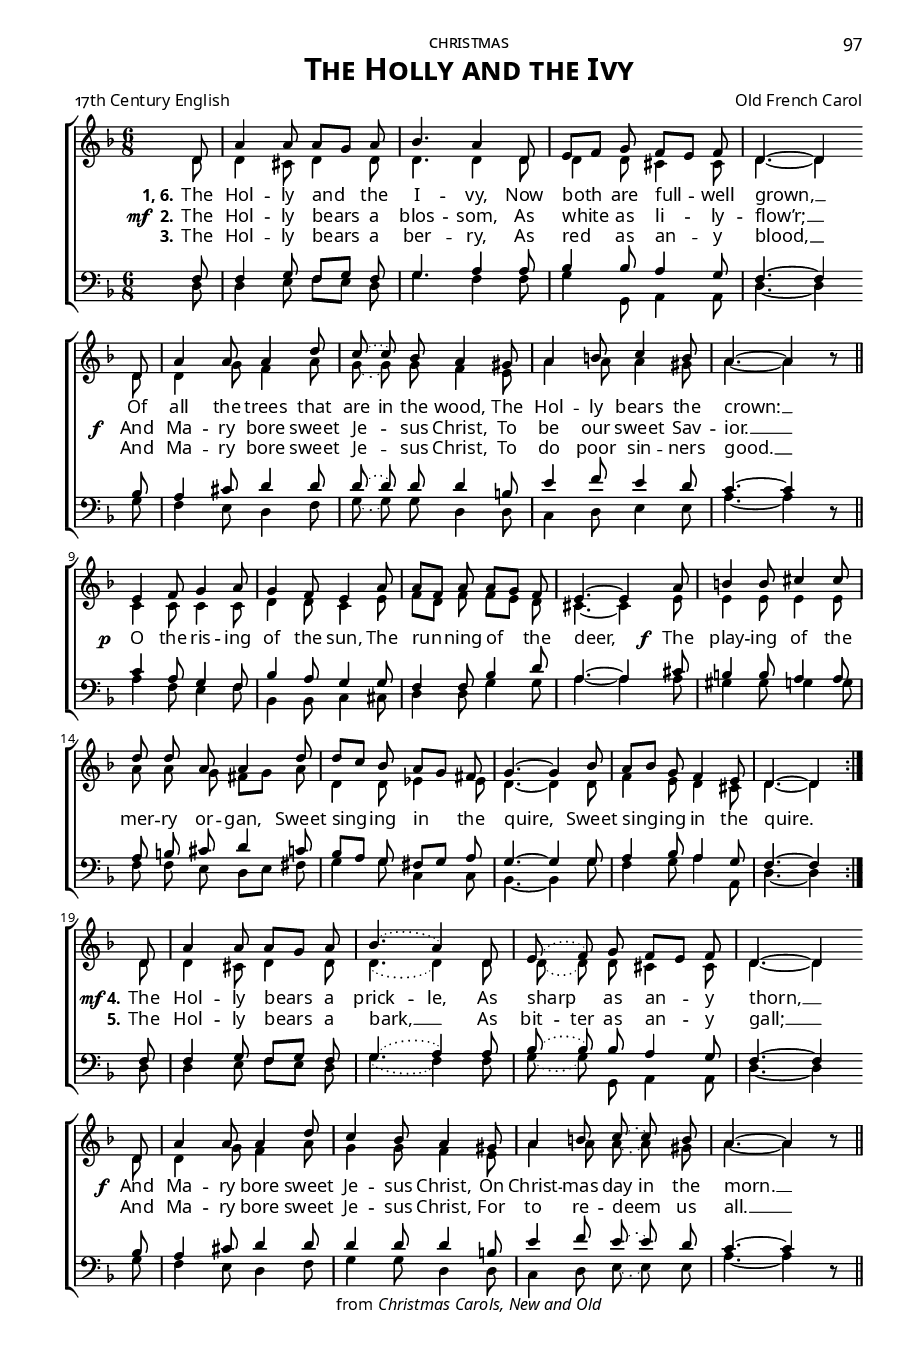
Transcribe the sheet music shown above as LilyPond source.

\version "2.14.2"
\include "util.ly"
\header {
  title = \markup{\override #'(font-name . "Garamond Premier Pro Semibold"){ \abs-fontsize #15 \smallCapsOldStyle"The Holly and the Ivy"}}
  poet = \markup\oldStyleNum"17th Century English"
  composer = \markup\oldStyleNum"Old French Carol"
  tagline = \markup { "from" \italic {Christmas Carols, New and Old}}
}
\paper {
  %print-all-headers = ##t
  paper-height = 9\in
  paper-width = 6\in
  indent = 0\in
  %system-system-spacing = #'((basic-distance . 10) (padding . 0))
  system-system-spacing =
    #'((basic-distance . 0)
       (minimum-distance . 0)
       (padding . -5)
       (stretchability . 100))
  last-bottom-spacing =
    #'((basic-distance . -10)
       (minimum-distance . -10)
       (padding . 0)
       (stretchability . 0))
  ragged-last-bottom = ##f
  ragged-bottom = ##f
  two-sided = ##t
  inner-margin = 0.5\in
  outer-margin = 0.25\in
  top-margin = 0.25\in
  bottom-margin = 0.25\in
  first-page-number = #097
  print-first-page-number = ##t
  headerLine = \markup{\override #'(font-name . "Garamond Premier Pro") \smallCapsOldStyle"christmas"}
  oddHeaderMarkup = \markup\fill-line{
     \override #'(font-name . "Garamond Premier Pro")\abs-fontsize #8.5
     \combine 
        \fill-line{"" \on-the-fly #print-page-number-check-first
        \oldStylePageNum""
        }
        \fill-line{\headerLine}
  }
  evenHeaderMarkup = \markup {
     \override #'(font-name . "Garamond Premier Pro")\abs-fontsize #8.5
     \combine
        \on-the-fly #print-page-number-check-first
        \oldStylePageNum""
        \fill-line{\headerLine}
  }
}
#(set-global-staff-size 14.2) \paper{ #(define fonts (make-pango-font-tree "GoudyOlSt BT" "Garamond Premier Pro" "Garamond Premier Pro" (/ 14.2 20))) }
global = {
  \key f \major
  \time 6/8
  \autoBeamOff
  \override DynamicLineSpanner #'staff-padding = #0.0
  \override DynamicLineSpanner #'Y-extent = #'(-1 . 1)
}

sopMusic = \relative c' {
  \partial 8 d8 |
  a'4 a8 a[ g] a |
  bes4. a4 d,8 |
  e[ f] g f[ e] f |
  
  d4.~ d4 \bar""\break d8 |
  a'4 a8 a4 d8 |
  \slurDotted
  c8( c) bes8 a4 gis8 |
  a4 b8 c4 b8 |
  
  a4.~ a4 bes8\rest \bar "||" \break
  e,4 f8 g4 a8 |
  g4 f8 e4 a8 |
  a[ f] a a[ g] f |
  
  e4.~ e4 a8 |
  b4 b8 cis4 cis8 |
  d8 d8 a a4 d8 |
  
  d[ c] bes a[ g] fis |
  g4.~ g4 bes8 |
  a[ bes] g f4 e8 |
  \partial 8*5 d4.~ d4 \bar ":|" \break
  
  
  
  
  \partial 8 d8 |
  a'4 a8 a[ g] a |
  bes4.( a4) d,8 |
  e( f) g f[ e] f |
  
  d4.~ d4 \bar""\break d8 |
  a'4 a8 a4 d8 |
  c4 bes8 a4 gis8 |
  \tieDotted
  a4 b8 c8~ c b8 |
  
  \tieSolid
  a4.~ a4 bes8\rest \bar "||" 
}
sopWords = \lyricmode {
  
}

altoMusic = \relative c' {
  d8 |
  d4 cis8 d4 d8 |
  d4. d4 d8 |
  d4 d8 cis4 cis8 |
  
  d4.~ d4 d8 |
  d4 g8 f4 a8 |
  \slurDotted
  g8( g) g8 f4 e8 |
  a4 a8 a4 gis8 |
  
  a4.~ a4 s8 |
  c,4 c8 c4 c8 |
  d4 d8 c4 e8 |
  f[ d] f f[ e] d |
  
  cis4.~ cis4 e8 |
  e4 e8 e4 e8 |
  a a g fis[ g] a |
  
  d,4 d8 ees4 ees8 |
  d4.~ d4 d8 |
  f4 e8 d4 cis8 |
  d4.~ d4 |
  
  
  
  d8 |
  d4 cis8 d4 d8 |
  d4.( d4) d8 |
  d8( d) d8 cis4 cis8 |
  
  d4.~ d4 d8 |
  d4 g8 f4 a8 |
  g4 g8 f4 e8 |
  \tieDotted
  a4 a8 a~ a gis8 |
  
  \tieSolid
  a4.~ a4 s8 |
}
altoWords = {
  \dropLyricsXI
  \lyricmode {
    \set stanza = #"1, 6."
    The Hol -- ly and the I -- vy,
    Now both are full -- well grown, __
    \set ignoreMelismata = ##t
    Of all the trees that are in the wood,
    \unset ignoreMelismata
    The Hol -- ly bears the crown: __
  }
  \set stanza = \markup\dynamic"p  "
  \lyricmode {
    O the ris -- ing of the sun,
    The run -- ning of the deer,
  }
  \set stanza = \markup\dynamic"   f "
  \lyricmode {
    The play -- ing of the mer -- ry or -- gan,
    Sweet sing -- ing in the quire,
    Sweet sing -- ing in the quire.
    
  }
  \set stanza = \markup{\dynamic" mf" "4."}
  \lyricmode {
    The Hol -- ly bears a \set ignoreMelismata = ##t
    prick -- le,
    \unset ignoreMelismata
    As sharp as an -- y thorn, __
  }
  \set stanza = \markup\dynamic"f "
  \lyricmode {
    And Ma -- ry bore sweet Je -- sus Christ,
    On Christ -- mas \set ignoreMelismata = ##t day in the morn. __ _
  }
}
altoWordsII = {
  \dropLyricsXI
  \set stanza = \markup{\dynamic"mf " "2."}
  \lyricmode {
    The Hol -- ly bears a blos -- som,
    As white as li -- ly -- flow’r; __
  }
  \set stanza = \markup\dynamic"f  "
  \lyricmode {
    And Ma -- ry bore sweet Je -- sus Christ,
    To be our sweet Sav -- ior. __ ""
    
    \repeat unfold 33 \skip1
    \set stanza = #"5."
    The Hol -- ly bears a bark, __
    \set ignoreMelismata = ##t
    As bit -- ter 
    \unset ignoreMelismata
    as an -- y gall; __
    And Ma -- ry bore sweet Je -- sus Christ,
    For to re -- deem us all. __
  }
}
altoWordsIII = \lyricmode {
  \dropLyricsXI
  \set stanza = #"3."
  The Hol -- ly bears a ber -- ry,
  As red as an -- y blood, __
  And Ma -- ry bore sweet Je -- sus Christ,
  To do poor sin -- ners good. __
}
altoWordsIV = \lyricmode {
}
altoWordsV = \lyricmode {
}
altoWordsVI = \lyricmode {
  \set stanza = #"6."
}
tenorMusic = \relative c {
  f8 |
  f4 g8 f[ g] f |
  g4. a4 a8 |
  bes4 bes8 a4 g8 |
  
  f4.~f4 bes8 |
  a4 cis8 d4 d8 |
  \slurDotted
  d8( d) d8 d4 b8 |
  e4 f8 e4 d8 |
  
  c4.~ c4 s8 |
  c4 a8 g4 f8 |
  bes4 a8 g4 g8 |
  f4 f8 bes4 d8 |
  
  a4.~ a4 cis8 |
  b4 b8 a4 a8 |
  a b cis d4 c8 |
  
  bes[ a] g fis[ g] a |
  g4.~ g4 g8 |
  a4 bes8 a4 g8 |
  f4.~ f4 |
  
  
  
  
  
  f8 |
  f4 g8 f[ g] f |
  g4.( a4) a8 |
  bes8( bes) bes8 a4 g8 |
  
  f4.~f4 bes8 |
  a4 cis8 d4 d8 |
  d4 d8 d4 b8 |
  \tieDotted
  e4 f8 e~ e d8 |
  
  \tieSolid
  c4.~ c4 s8 |
}
tenorWords = \lyricmode {

}

bassMusic = \relative c {
  d8 |
  d4 e8 f[ e] d |
  g4. f4 f8 |
  g4 g,8 a4 a8 |
  
  d4.~ d4 g8 |
  f4 e8 d4 f8 |
  \slurDotted
  g8( g) g8 d4 d8 |
  c4 d8 e4 e8 |
  
  a4.~ a4 d,8\rest |
  a'4 f8 e4 f8 |
  bes,4 bes8 c4 cis8 |
  d4 d8 g4 g8 |
  
  a4.~ a4 a8 |
  gis4 gis8 g4 g8 |
  f f e d[ e] fis |
  
  g4 g8 c,4 c8 bes4.~ bes4 g'8 |
  f4 g8 a4 a,8 |
  d4.~ d4 |
  
  
  
  
  d8 |
  d4 e8 f[ e] d |
  g4.( f4) f8 |
  g8( g) g,8 a4 a8 |
  
  d4.~ d4 g8 |
  f4 e8 d4 f8 |
  g4 g8 d4 d8 |
  \tieDotted
  c4 d8 e~ e e8 |
  
  \tieSolid
  a4.~ a4 d,8\rest |
}
bassWords = \lyricmode {

}

pianoRH = \relative c' {
  
}
pianoLH = \relative c' {
  
}

\score {
  <<
   \new ChoirStaff <<
%    \new Lyrics = sopranos \with { \override VerticalAxisGroup #'nonstaff-relatedstaff-spacing = #'((basic-distance . 1)) }
    \new Staff = women <<
      \new Voice = "sopranos" { \voiceOne << \global \sopMusic >> }
      \new Voice = "altos" { \voiceTwo << \global \altoMusic >> }
    >>
    \new Lyrics \with { alignAboveContext = #"women" \override VerticalAxisGroup #'nonstaff-relatedstaff-spacing = #'((basic-distance . 1))} \lyricsto "sopranos" \sopWords
    \new Lyrics = "altosVI"  \with { alignBelowContext = #"women" \override VerticalAxisGroup #'nonstaff-relatedstaff-spacing = #'((basic-distance . 1))} \lyricsto "sopranos" \altoWordsVI
    \new Lyrics = "altosV"  \with { alignBelowContext = #"women" \override VerticalAxisGroup #'nonstaff-relatedstaff-spacing = #'((basic-distance . 1))} \lyricsto "sopranos" \altoWordsV
    \new Lyrics = "altosIV"  \with { alignBelowContext = #"women" \override VerticalAxisGroup #'nonstaff-relatedstaff-spacing = #'((basic-distance . 1))} \lyricsto "sopranos" \altoWordsIV
    \new Lyrics = "altosIII"  \with { alignBelowContext = #"women" \override VerticalAxisGroup #'nonstaff-relatedstaff-spacing = #'((basic-distance . 1))} \lyricsto "sopranos" \altoWordsIII
    \new Lyrics = "altosII"  \with { alignBelowContext = #"women" \override VerticalAxisGroup #'nonstaff-relatedstaff-spacing = #'((basic-distance . 1))} \lyricsto "sopranos" \altoWordsII
    \new Lyrics = "altos"  \with { alignBelowContext = #"women" \override VerticalAxisGroup #'nonstaff-relatedstaff-spacing = #'((padding . -0.9))} \lyricsto "sopranos" \altoWords
    \new Staff = men <<
      \clef bass
      \new Voice = "tenors" { \voiceOne << \global \tenorMusic >> }
      \new Voice = "basses" { \voiceTwo << \global \bassMusic >> }
    >>
    \new Lyrics \with { alignAboveContext = #"men" \override VerticalAxisGroup #'nonstaff-relatedstaff-spacing = #'((basic-distance . 1)) } \lyricsto "tenors" \tenorWords
    \new Lyrics \with { alignBelowContext = #"men" \override VerticalAxisGroup #'nonstaff-relatedstaff-spacing = #'((basic-distance . 1)) } \lyricsto "basses" \bassWords
  >>
%    \new PianoStaff << \new Staff { \new Voice { \pianoRH } } \new Staff { \clef "bass" \pianoLH } >>
  >>
  \layout {
    \context {
      \Score
      %\override SpacingSpanner #'base-shortest-duration = #(ly:make-moment 1 8)
      %\override SpacingSpanner #'common-shortest-duration = #(ly:make-moment 1 4)
    }
    \context {
      % Remove all empty staves
      % \Staff \RemoveEmptyStaves \override VerticalAxisGroup #'remove-first = ##t
    }
  }
}
